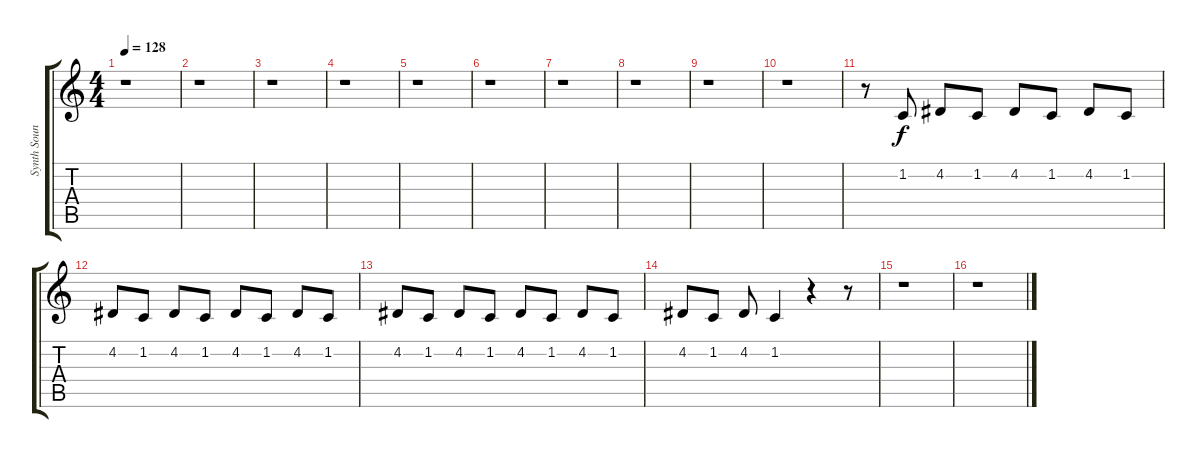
\track ("Synth Sound        " "Synth Soun") {instrument pad3polysynth}
\staff {score tabs}
\tuning (E4 B3 G3 D3 A2 E2) {hide}
\ts (4 4)
\tempo 128
\clef g2
\ks c
r.1{dy f} |
r.1 |
r.1 |
r.1 |
r.1 |
r.1 |
r.1 |
r.1 |
r.1 |
r.1 |
r.8 1.2.8 4.2.8 1.2.8 4.2.8 1.2.8 4.2.8 1.2.8 |
4.2.8 1.2.8 4.2.8 1.2.8 4.2.8 1.2.8 4.2.8 1.2.8 |
4.2.8 1.2.8 4.2.8 1.2.8 4.2.8 1.2.8 4.2.8 1.2.8 |
4.2.8 1.2.8 4.2.8 1.2.4 r.4 r.8 |
r.1 |
r.1
